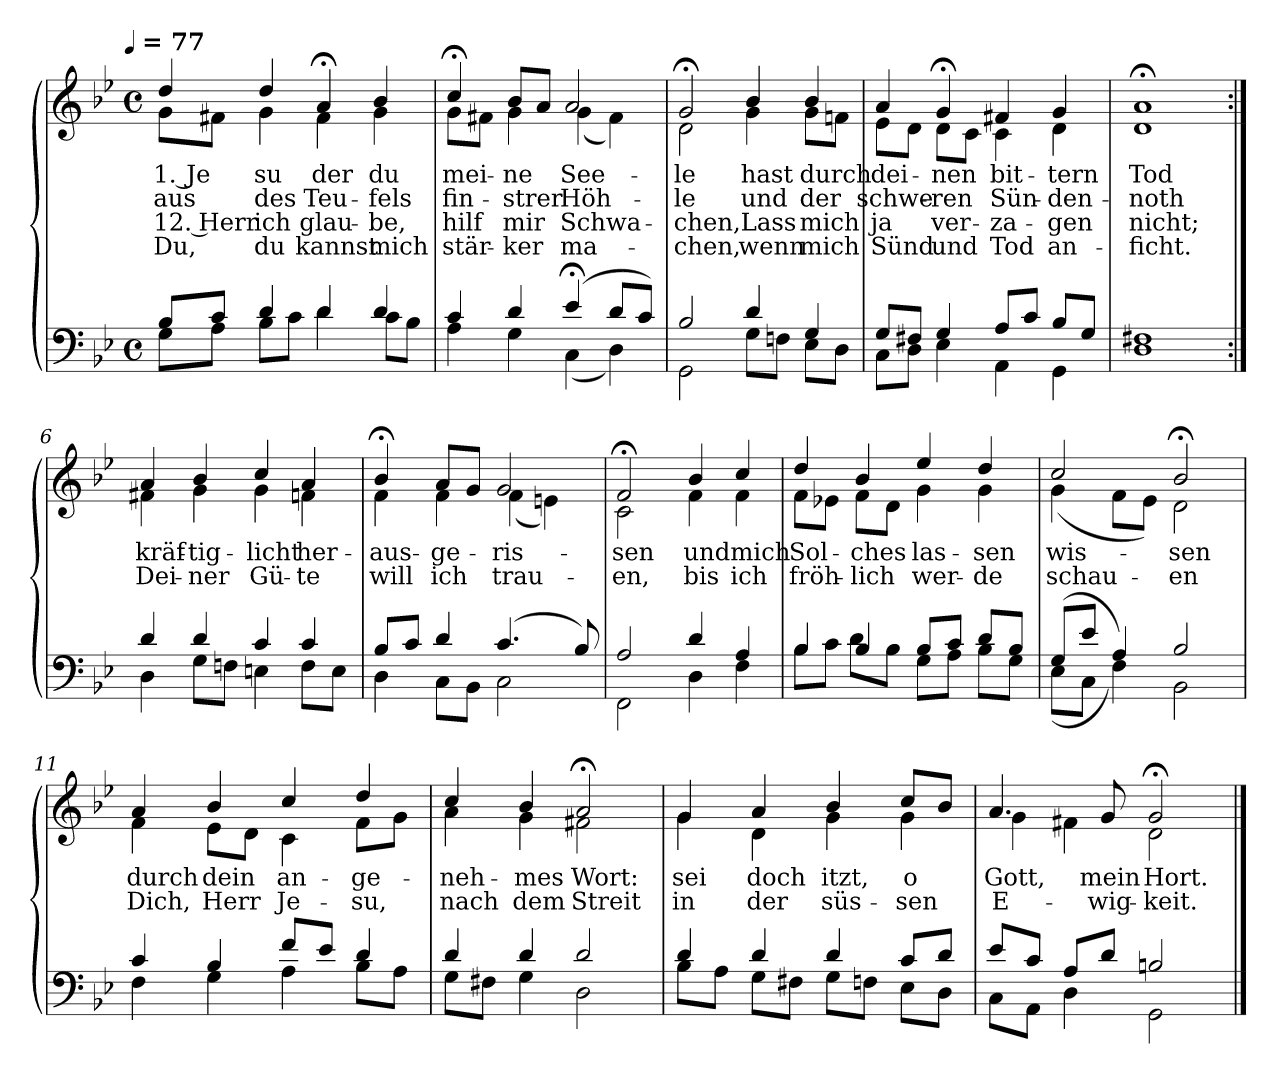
**kern	**kern	**text	**text	**text	**text	**dynam
*part1	*part1	*part1	*part1	*part1	*part1	*part1
*staff2	*staff1	*staff1	*staff1	*staff1	*staff1	*staff1/2
*clefF4	*clefG2	*	*	*	*	*
*k[b-e-]	*k[b-e-]	*	*	*	*	*
!!LO:TX:omd:t=[quarter] = 77
*M4/4	*M4/4	*	*	*	*	*
*met(c)	*met(c)	*	*	*	*	*
*MM77	*MM77	*	*	*	*	*
=1	=1	=1	=1	=1	=1	=1
*^	*^	*	*	*	*	*
8B-L	8GL	4dd	8gL	1. Je	aus	12. Herr	Du,	.
8cJ	8AJ	.	8f#XJ	.	.	.	.	.
4d	8B-L	4dd	4g	su	des	ich	du	.
.	8cJ	.	.	.	.	.	.	.
4d	4d	4a;<	4f#	der	Teu-	glau-	kannst	.
4d	8cL	4b-	4g	du	-fels	-be,	mich	.
.	8B-J	.	.	.	.	.	.	.
=2	=2	=2	=2	=2	=2	=2	=2	=2
4c	4A	4cc;<	8gL	mei-	fin-	hilf	stär-	.
.	.	.	8f#XJ	.	.	.	.	.
4d	4G	8b-L	4g	-ne	-strer	mir	-ker	.
.	.	8aJ	.	.	.	.	.	.
(4e-;<	(4C	2a	(4g	See-	Höh-	Schwa-	ma-	.
8dL	4D)	.	4f#)	.	.	.	.	.
8cJ)	.	.	.	.	.	.	.	.
=3	=3	=3	=3	=3	=3	=3	=3	=3
2B-	2GG	2g;<	2d	-le	-le	-chen,	-chen,	.
4d	8GL	4b-	4g	hast	und	Lass	wenn	♩ = 76
.	8FnJ	.	.	.	.	.	.	.
4G	8E-L	4b-	8gL	durch	der	mich	mich	.
.	8DJ	.	8fnJ	.	.	.	.	.
=4	=4	=4	=4	=4	=4	=4	=4	=4
8GL	8CL	4a	8e-L	dei-	schwe-	ja	Sünd	.
8F#XJ	8DJ	.	8dJ	.	.	.	.	.
4G	4E-	4g;<	8dL	-nen	-ren	ver-	und	.
.	.	.	8cJ	.	.	.	.	.
8AL	4AA	4f#X	4c	bit-	Sün-	-za-	Tod	♩ = 75
8cJ	.	.	.	.	.	.	.	.
8B-L	4GG	4g	4d	-tern	-den-	-gen	an-	.
8GJ	.	.	.	.	.	.	.	.
=5	=5	=5	=5	=5	=5	=5	=5	=5
*	*	*MM77	*	*	*	*	*	*
1F#X	1D	1a;<	1d	Tod	-noth	nicht;	-ficht.	.
!!LO:LB:g=z	!!
=6:|!	=6:|!	=6:|!	=6:|!	=6:|!	=6:|!	=6:|!	=6:|!	=6:|!
*	*	*MM75	*	*	*	*	*	*
4d	4D	4a	4f#X	kräf-	Dei-	.	.	.
4d	8GL	4b-	4g	-tig-	-ner	.	.	.
.	8FnJ	.	.	.	.	.	.	.
4c	4En	4cc	4g	-licht	Gü-	.	.	♩ = 75.8
4c	8FL	4a	4fn	her-	-te	.	.	.
.	8EJ	.	.	.	.	.	.	.
=7	=7	=7	=7	=7	=7	=7	=7	=7
*	*	*MM74	*	*	*	*	*	*
8B-L	4D	4b-;<	4f	-aus-	will	.	.	.
8cJ	.	.	.	.	.	.	.	.
4d	8CL	8aL	4f	-ge-	ich	.	.	.
.	8BB-J	8gJ	.	.	.	.	.	.
(4.c	2C	2g	(4f	-ris-	trau-	.	.	♩ = 73.4
.	.	.	4en)	.	.	.	.	.
8B-)	.	.	.	.	.	.	.	.
=8	=8	=8	=8	=8	=8	=8	=8	=8
*	*	*MM74	*	*	*	*	*	*
2A	2FF	2f;<	2c	-sen	-en,	.	.	.
4d	4D	4b-	4f	und	bis	.	.	.
4A	4F	4cc	4f	mich	ich	.	.	.
=9	=9	=9	=9	=9	=9	=9	=9	=9
4B-	8B-L	4dd	8fL	Sol-	fröh-	.	.	.
.	8cJ	.	8e-XJ	.	.	.	.	.
4B-	8dL	4b-	8fL	-ches	-lich	.	.	.
.	8B-J	.	8dJ	.	.	.	.	.
8B-L	8GL	4ee-	4g	las-	wer-	.	.	.
8cJ	8AJ	.	.	.	.	.	.	.
8dL	8B-L	4dd	4g	-sen	-de	.	.	.
8B-J	8GJ	.	.	.	.	.	.	.
!!LO:LB:g=z	!!
=10	=10	=10	=10	=10	=10	=10	=10	=10
*	*	*MM72	*	*	*	*	*	*
(8GL	(8E-L	2cc	(4g	wis-	schau-	.	.	.
8e-J	8CJ	.	.	.	.	.	.	.
4A)	4F)	.	8fL	.	.	.	.	.
.	.	.	8e-J)	.	.	.	.	.
2B-	2BB-	2b-;<	2d	-sen	-en	.	.	.
=11	=11	=11	=11	=11	=11	=11	=11	=11
*	*	*MM75	*	*	*	*	*	*
4c	4F	4a	4f	durch	Dich,	.	.	.
4B-	4G	4b-	8e-L	dein	Herr	.	.	.
.	.	.	8dJ	.	.	.	.	.
8fL	4A	4cc	4c	an-	Je-	.	.	.
8e-J	.	.	.	.	.	.	.	.
4d	8B-L	4dd	8fL	-ge-	-su,	.	.	.
.	8AJ	.	8gJ	.	.	.	.	.
=12	=12	=12	=12	=12	=12	=12	=12	=12
*	*	*MM74	*	*	*	*	*	*
4d	8GL	4cc	4a	-neh-	nach	.	.	.
.	8F#XJ	.	.	.	.	.	.	.
4d	4G	4b-	4g	-mes	dem	.	.	♩ = 73
2d	2D	2a;<	2f#X	Wort:	Streit	.	.	.
=13	=13	=13	=13	=13	=13	=13	=13	=13
4d	8B-L	4g	4g	sei	in	.	.	.
.	8AJ	.	.	.	.	.	.	.
4d	8GL	4a	4d	doch	der	.	.	.
.	8F#XJ	.	.	.	.	.	.	.
4d	8GL	4b-	4g	itzt,	süs-	.	.	♩ = 72
.	8FnJ	.	.	.	.	.	.	.
8cL	8E-L	8ccL	4g	o	-sen	.	.	♩ = 71
8dJ	8DJ	8b-J	.	.	.	.	.	♩ = 70
=14	=14	=14	=14	=14	=14	=14	=14	=14
*	*	*MM67	*	*	*	*	*	*
8e-L	8CL	4.a	4g	Gott,	E-	.	.	.
8cJ	8AAJ	.	.	.	.	.	.	.
8AL	4D	.	4f#X	.	.	.	.	.
8dJ	.	8g	.	mein	-wig-	.	.	.
2Bn	2GG	2g;<	2d	Hort.	-keit.	.	.	.
*v	*v	*	*	*	*	*	*	*
*	*v	*v	*	*	*	*	*
==	==	==	==	==	==	==
*-	*-	*-	*-	*-	*-	*-
